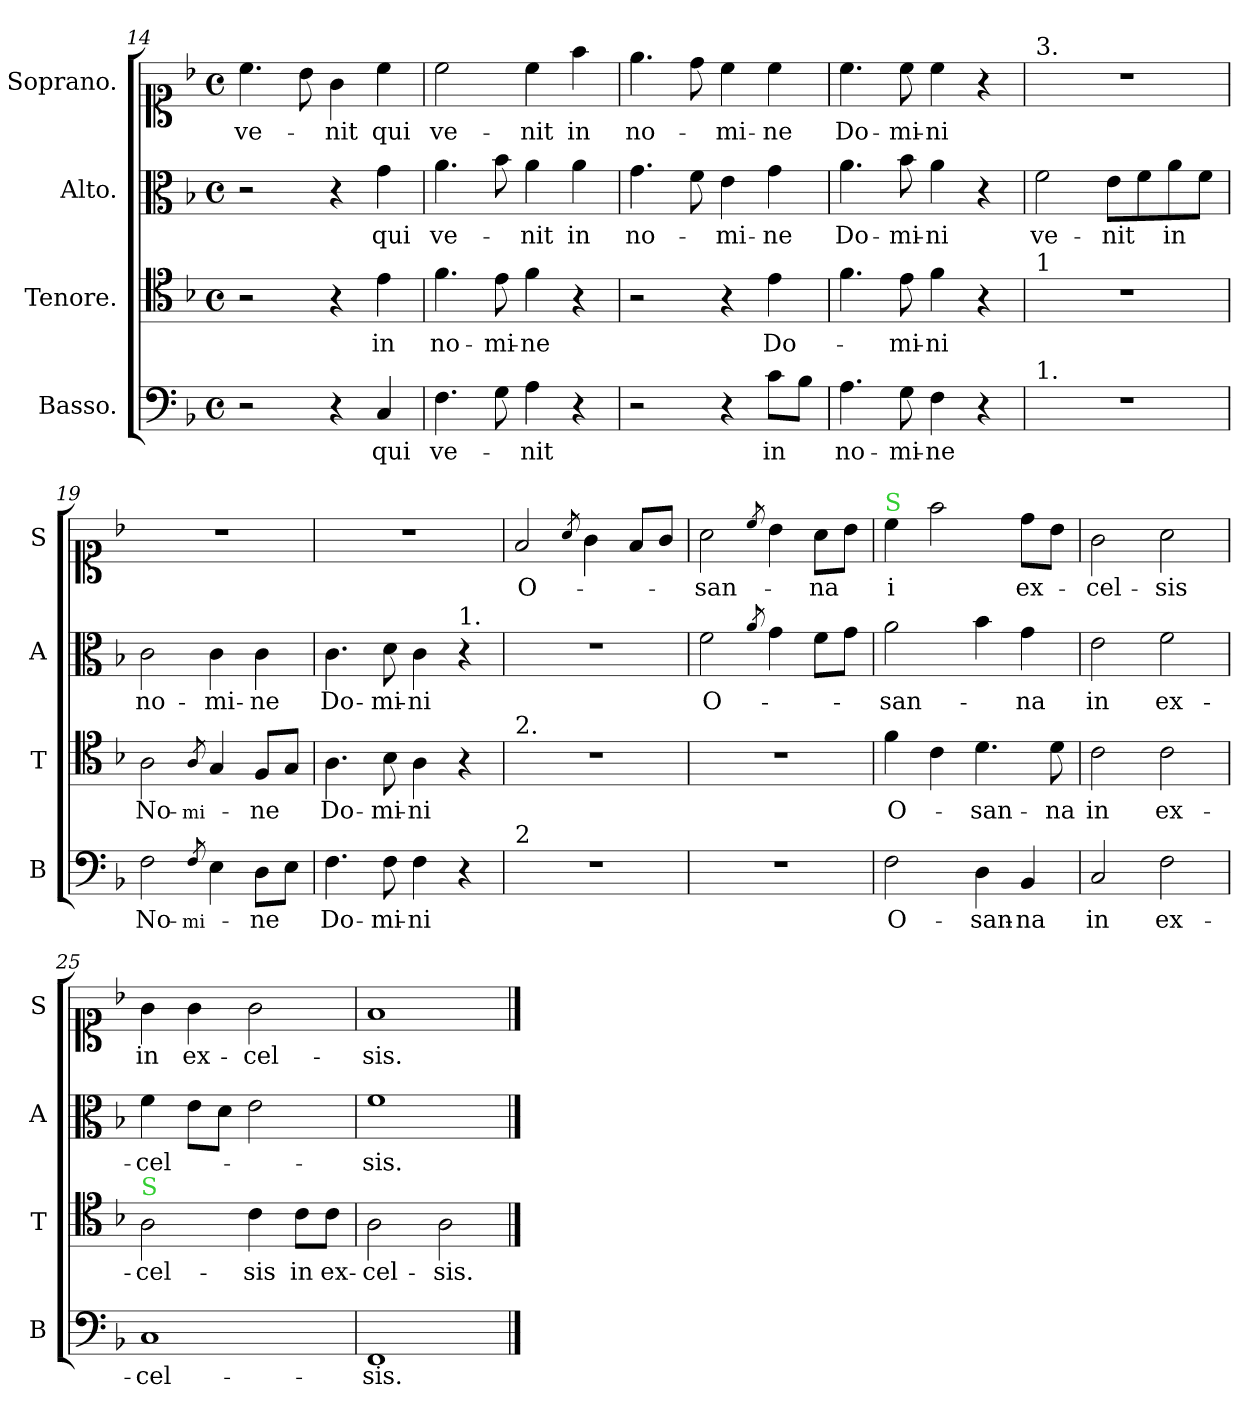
**kern	**text	**kern	**text	**kern	**text	**kern	**text
*part4	*part4	*part3	*part3	*part2	*part2	*part1	*part1
*staff4	*staff4	*staff3	*staff3	*staff2	*staff2	*staff1	*staff1
*I"Basso.	*	*I"Tenore.	*	*I"Alto.	*	*I"Soprano.	*
*I'B	*	*I'T	*	*I'A	*	*I'S	*
*clefF4	*	*clefC4	*	*clefC3	*	*clefC1	*
*k[b-]	*	*k[b-]	*	*k[b-]	*	*k[b-]	*
*F:	*	*F:	*	*F:	*	*F:	*
*M4/4	*	*M4/4	*	*M4/4	*	*M4/4	*
*met(c)	*	*met(c)	*	*met(c)	*	*met(c)	*
=14	=14	=14	=14	=14	=14	=14	=14
2r	.	2r	.	2r	.	4.cc\	ve-
.	.	.	.	.	.	8b-\	.
4r	.	4r	.	4r	.	4g\	-nit
4C/	qui	4e\	in	4g\	qui	4cc\	qui
=15	=15	=15	=15	=15	=15	=15	=15
4.F\	ve-	4.f\	no-	4.a\	ve-	2cc\	ve-
8G\	.	8e\	-mi-	8b-\	.	.	.
4A\	-nit	4f\	-ne	4a\	-nit	4cc\	-nit
4r	.	4r	.	4a\	in	4ff\	in
=16	=16	=16	=16	=16	=16	=16	=16
2r	.	2r	.	4.g\	no-	4.ee\	no-
.	.	.	.	8f\	.	8dd\	.
4r	.	4r	.	4e\	-mi-	4cc\	-mi-
8c\L	in	4e\	Do-	4g\	-ne	4cc\	-ne
8B-\J	.	.	.	.	.	.	.
=17	=17	=17	=17	=17	=17	=17	=17
4.A\	no-	4.f\	.	4.a\	Do-	4.cc\	Do-
8G\	-mi-	8e\	-mi-	8b-\	-mi-	8cc\	-mi-
4F\	-ne	4f\	-ni	4a\	-ni	4cc\	-ni
4r	.	4r	.	4r	.	4r	.
=18	=18	=18	=18	=18	=18	=18	=18
!	!	!	!	!	!	!LO:TX:a:t=3.	!
!	!	!LO:TX:a:t=1	!	!	!	!	!
!LO:TX:a:t=1.	!	!	!	!	!	!	!
1r	.	1r	.	2f\	ve-	1r	.
.	.	.	.	8e\L	-nit	.	.
.	.	.	.	8f\	.	.	.
.	.	.	.	8a\	in	.	.
.	.	.	.	8f\J	.	.	.
=19	=19	=19	=19	=19	=19	=19	=19
2F\	No-	2A\	No-	2c\	no-	1r	.
8qF/	-mi-	8qA/	-mi-	.	.	.	.
4E\	.	4G/	.	4c\	-mi-	.	.
8D\L	-ne	8F/L	-ne	4c\	-ne	.	.
8E\J	.	8G/J	.	.	.	.	.
=20	=20	=20	=20	=20	=20	=20	=20
4.F\	Do-	4.A\	Do-	4.c\	Do-	1r	.
8F\	-mi-	8B-\	-mi-	8d\	-mi-	.	.
4F\	-ni	4A\	-ni	4c\	-ni	.	.
!	!	!	!	!LO:TX:a:t=1.	!	!	!
4r	.	4r	.	4r	.	.	.
=21	=21	=21	=21	=21	=21	=21	=21
!	!	!LO:TX:a:t=2.	!	!	!	!	!
!LO:TX:a:t=2	!	!	!	!	!	!	!
1r	.	1r	.	1r	.	2f/	O-
.	.	.	.	.	.	8qa/	.
.	.	.	.	.	.	4g\	.
.	.	.	.	.	.	8f/L	.
.	.	.	.	.	.	8g/J	.
=22	=22	=22	=22	=22	=22	=22	=22
1r	.	1r	.	2f\	O-	2a\	-san-
.	.	.	.	8qa/	.	8qcc/	.
.	.	.	.	4g\	.	4b-\	.
.	.	.	.	8f\L	.	8a\L	-na
.	.	.	.	8g\J	.	8b-\J	.
=23	=23	=23	=23	=23	=23	=23	=23
!	!	!	!	!	!	!LO:TX:a:color=limegreen:t=S	!
2F\	O-	4f\	O-	2a\	-san-	4cc\	i
.	.	4c\	.	.	.	2ff\	.
4D\	-san-	4.d\	-san-	4b-\	.	.	.
4BB-/	-na	.	.	4g\	-na	8dd\L	ex-
.	.	8d\	-na	.	.	8b-\J	.
=24	=24	=24	=24	=24	=24	=24	=24
2C/	in	2c\	in	2e\	in	2g\	-cel-
2F\	ex-	2c\	ex-	2f\	ex-	2a\	-sis
=25	=25	=25	=25	=25	=25	=25	=25
!	!	!LO:TX:a:color=limegreen:t=S	!	!	!	!	!
1C	-cel-	2A\	-cel-	4f\	-cel-	4g\	in
.	.	.	.	8e\L	.	4g\	ex-
.	.	.	.	8d\J	.	.	.
.	.	4c\	-sis	2e\	.	2g\	-cel-
.	.	8c\L	in	.	.	.	.
.	.	8c\J	ex-	.	.	.	.
=26	=26	=26	=26	=26	=26	=26	=26
1FF	-sis.	2A\	-cel-	1f	-sis.	1f	-sis.
.	.	2A\	-sis.	.	.	.	.
==	==	==	==	==	==	==	==
*-	*-	*-	*-	*-	*-	*-	*-
